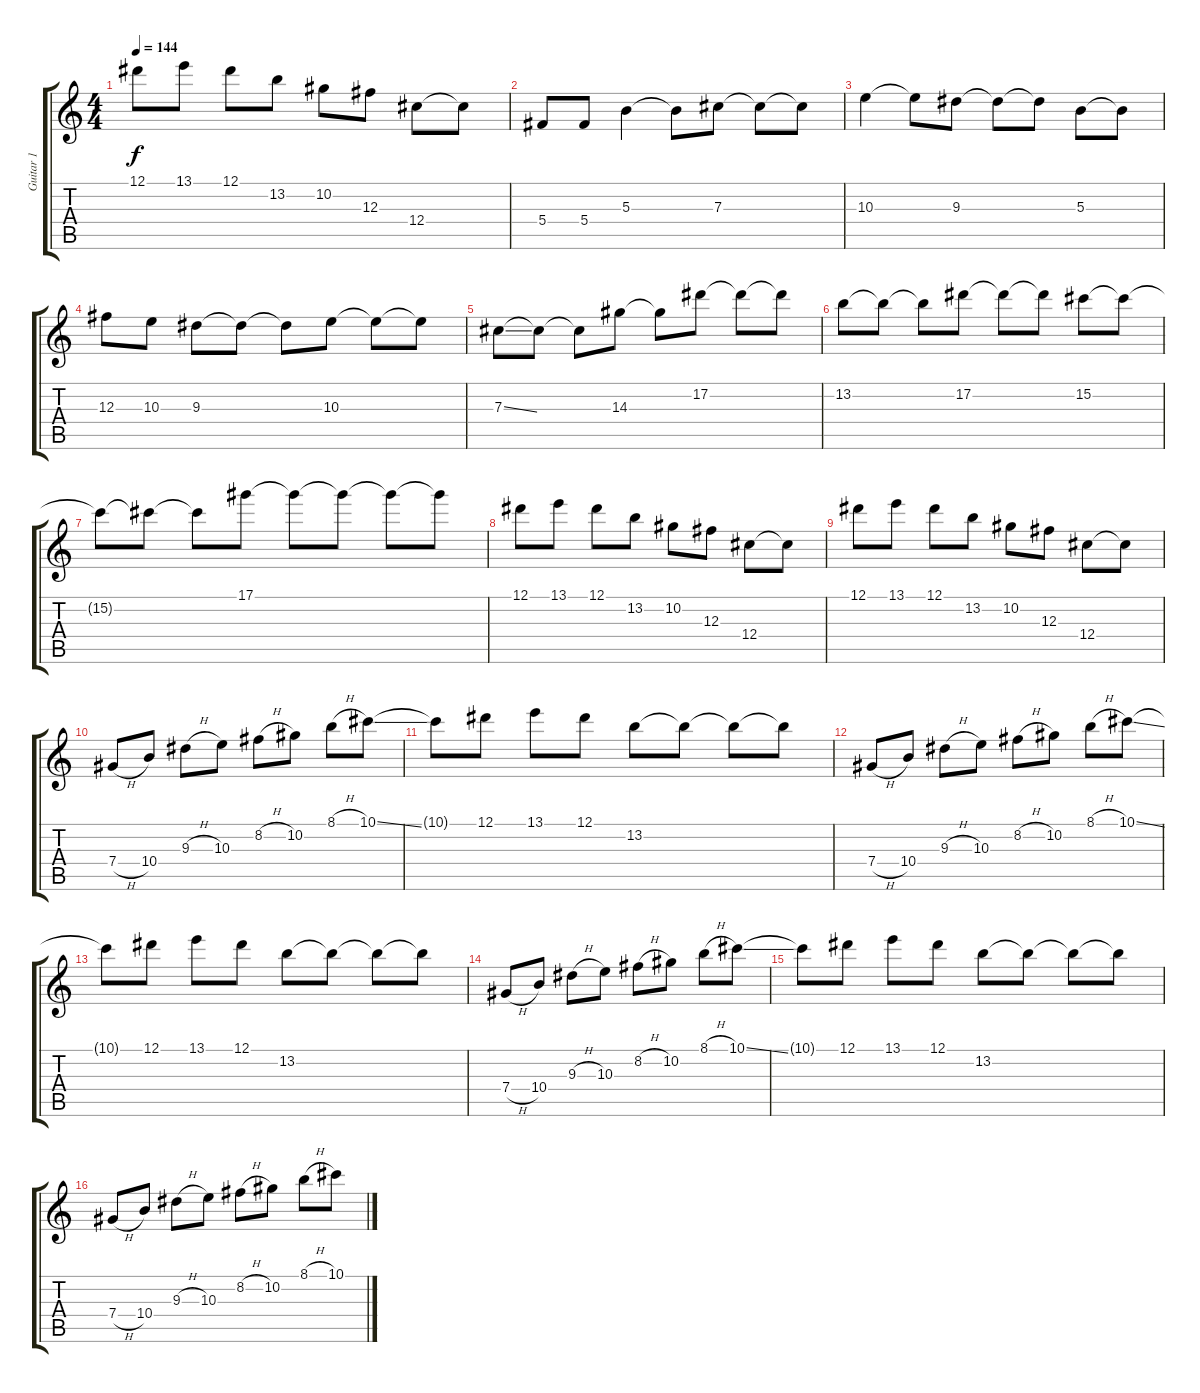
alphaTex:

\track ("Guitar 1" "Guitar 1") {instrument distortionguitar}
\staff {score tabs}
\tuning (Eb4 Bb3 Gb3 Db3 Ab2 Db2) {hide}
\ts (4 4)
\tempo 144
\clef g2
\ks c
12.1.8{dy f} 13.1.8 12.1.8 13.2.8 10.2.8 12.3.8 12.4.8 12.4{t}.8 |
5.4.8{instrument distortionguitar} 5.4.8 5.3.4 5.3{t}.8 7.3.8 7.3{t}.8 7.3{t}.8 |
10.3.4 10.3{t}.8 9.3.8 9.3{t}.8 9.3{t}.8 5.3.8 5.3{t}.8 |
12.3.8 10.3.8 9.3.8 9.3{t}.8 9.3{t}.8 10.3.8 10.3{t}.8 10.3{t}.8 |
7.3{ss}.8 7.3{t}.8 7.3{t}.8 14.3.8 14.3{t}.8 17.2.8 17.2{t}.8 17.2{t}.8 |
13.2.8 13.2{t}.8 13.2{t}.8 17.2.8 17.2{t}.8 17.2{t}.8 15.2.8 15.2{t}.8 |
15.2{t}.8 15.2{t}.8 15.2{t}.8 17.1.8 17.1{t}.8 17.1{t}.8 17.1{t}.8 17.1{t}.8 |
12.1.8 13.1.8 12.1.8 13.2.8 10.2.8 12.3.8 12.4.8 12.4{t}.8 |
12.1.8 13.1.8 12.1.8 13.2.8 10.2.8 12.3.8 12.4.8 12.4{t}.8 |
7.4{h}.8 10.4.8 9.3{h}.8 10.3.8 8.2{h}.8 10.2.8 8.1{h}.8 10.1{ss}.8 |
10.1{t}.8 12.1.8 13.1.8 12.1.8 13.2.8 13.2{t}.8 13.2{t}.8 13.2{t}.8 |
7.4{h}.8 10.4.8 9.3{h}.8 10.3.8 8.2{h}.8 10.2.8 8.1{h}.8 10.1{ss}.8 |
10.1{t}.8 12.1.8 13.1.8 12.1.8 13.2.8 13.2{t}.8 13.2{t}.8 13.2{t}.8 |
7.4{h}.8 10.4.8 9.3{h}.8 10.3.8 8.2{h}.8 10.2.8 8.1{h}.8 10.1{ss}.8 |
10.1{t}.8 12.1.8 13.1.8 12.1.8 13.2.8 13.2{t}.8 13.2{t}.8 13.2{t}.8 |
7.4{h}.8 10.4.8 9.3{h}.8 10.3.8 8.2{h}.8 10.2.8 8.1{h}.8 10.1{ss}.8
